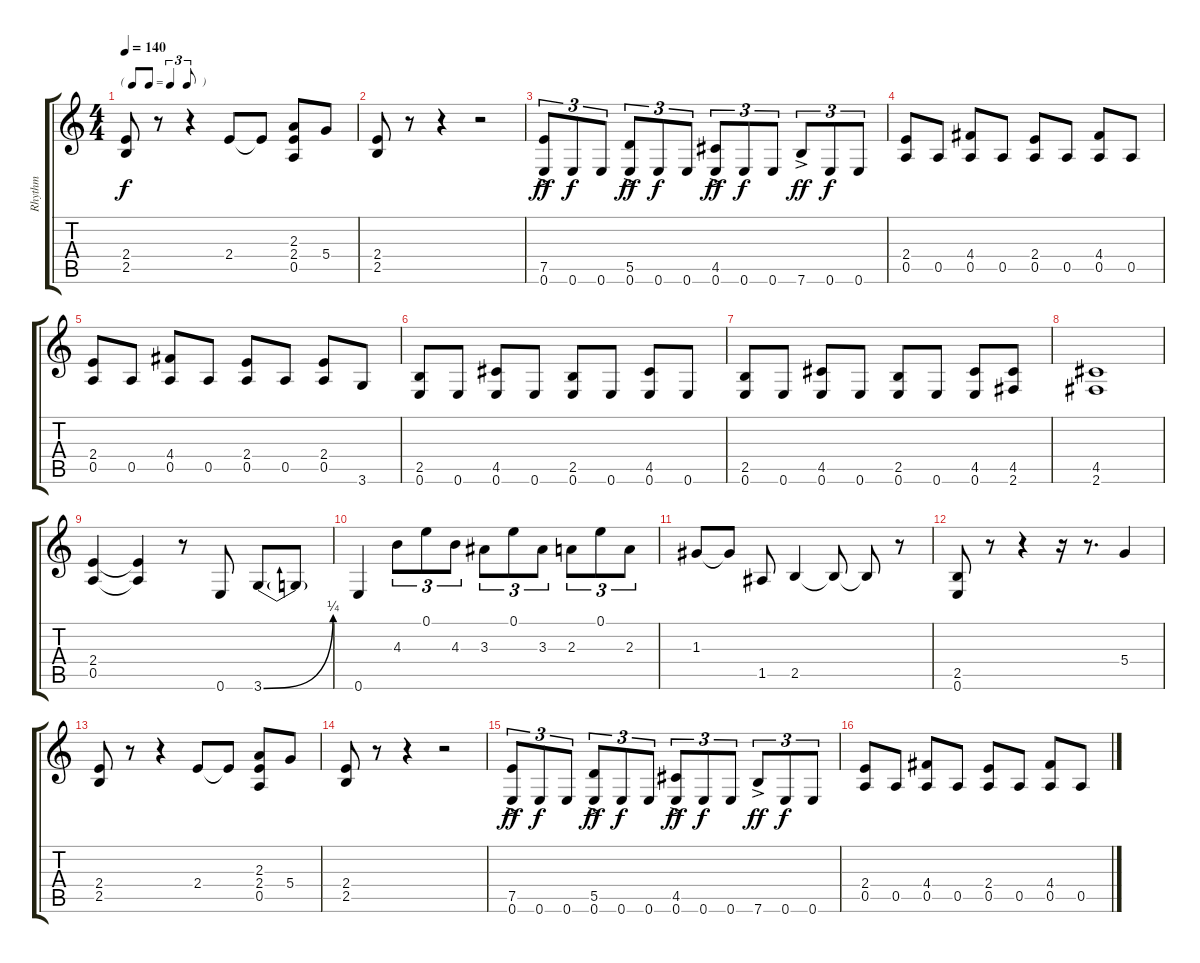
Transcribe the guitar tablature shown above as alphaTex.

\track ("Rhythm" "Rhythm") {instrument overdrivenguitar}
\staff {score tabs}
\tuning (E4 B3 G3 D3 A2 E2) {hide}
\ts (4 4)
\tf triplet8th
\tempo 140
\clef g2
\ks c
(2.4 2.5).8{dy f} r.8 r.4 2.4.8 2.4{t}.8 (2.3 2.4 0.5).8 5.4.8 |
(2.4 2.5).8 r.8 r.4 r.2 |
(7.5{ac} 0.6).8{tu (3 2) dy ff} 0.6.8{tu (3 2) dy f} 0.6.8{tu (3 2)} (5.5{ac} 0.6).8{tu (3 2) dy ff} 0.6.8{tu (3 2) dy f} 0.6.8{tu (3 2)} (4.5{ac} 0.6).8{tu (3 2) dy ff} 0.6.8{tu (3 2) dy f} 0.6.8{tu (3 2)} 7.6{ac}.8{tu (3 2) dy ff} 0.6.8{tu (3 2) dy f} 0.6.8{tu (3 2)} |
(2.4 0.5).8 0.5.8 (4.4 0.5).8 0.5.8 (2.4 0.5).8 0.5.8 (4.4 0.5).8 0.5.8 |
(2.4 0.5).8 0.5.8 (4.4 0.5).8 0.5.8 (2.4 0.5).8 0.5.8 (2.4 0.5).8 3.6.8 |
(2.5 0.6).8 0.6.8 (4.5 0.6).8 0.6.8 (2.5 0.6).8 0.6.8 (4.5 0.6).8 0.6.8 |
(2.5 0.6).8 0.6.8 (4.5 0.6).8 0.6.8 (2.5 0.6).8 0.6.8 (4.5 0.6).8 (4.5 2.6).8 |
(4.5 2.6).1 |
(2.4 0.5).4 (2.4{t} 0.5{t}).4 r.8 0.6.8 3.6{be (bend 0 0 60 1)}.8 3.6{t}.8 |
0.6.4 4.3.8{tu (3 2)} 0.1.8{tu (3 2)} 4.3.8{tu (3 2)} 3.3.8{tu (3 2)} 0.1.8{tu (3 2)} 3.3.8{tu (3 2)} 2.3.8{tu (3 2)} 0.1.8{tu (3 2)} 2.3.8{tu (3 2)} |
1.3.8 1.3{t}.8 1.5.8 2.5.4 2.5{t}.8 2.5{t}.8 r.8 |
(2.5 0.6).8 r.8 r.4 r.16 r.8{d} 5.4.4 |
(2.4 2.5).8 r.8 r.4 2.4.8 2.4{t}.8 (2.3 2.4 0.5).8 5.4.8 |
(2.4 2.5).8 r.8 r.4 r.2 |
(7.5{ac} 0.6).8{tu (3 2) dy ff} 0.6.8{tu (3 2) dy f} 0.6.8{tu (3 2)} (5.5{ac} 0.6).8{tu (3 2) dy ff} 0.6.8{tu (3 2) dy f} 0.6.8{tu (3 2)} (4.5{ac} 0.6).8{tu (3 2) dy ff} 0.6.8{tu (3 2) dy f} 0.6.8{tu (3 2)} 7.6{ac}.8{tu (3 2) dy ff} 0.6.8{tu (3 2) dy f} 0.6.8{tu (3 2)} |
(2.4 0.5).8 0.5.8 (4.4 0.5).8 0.5.8 (2.4 0.5).8 0.5.8 (4.4 0.5).8 0.5.8
